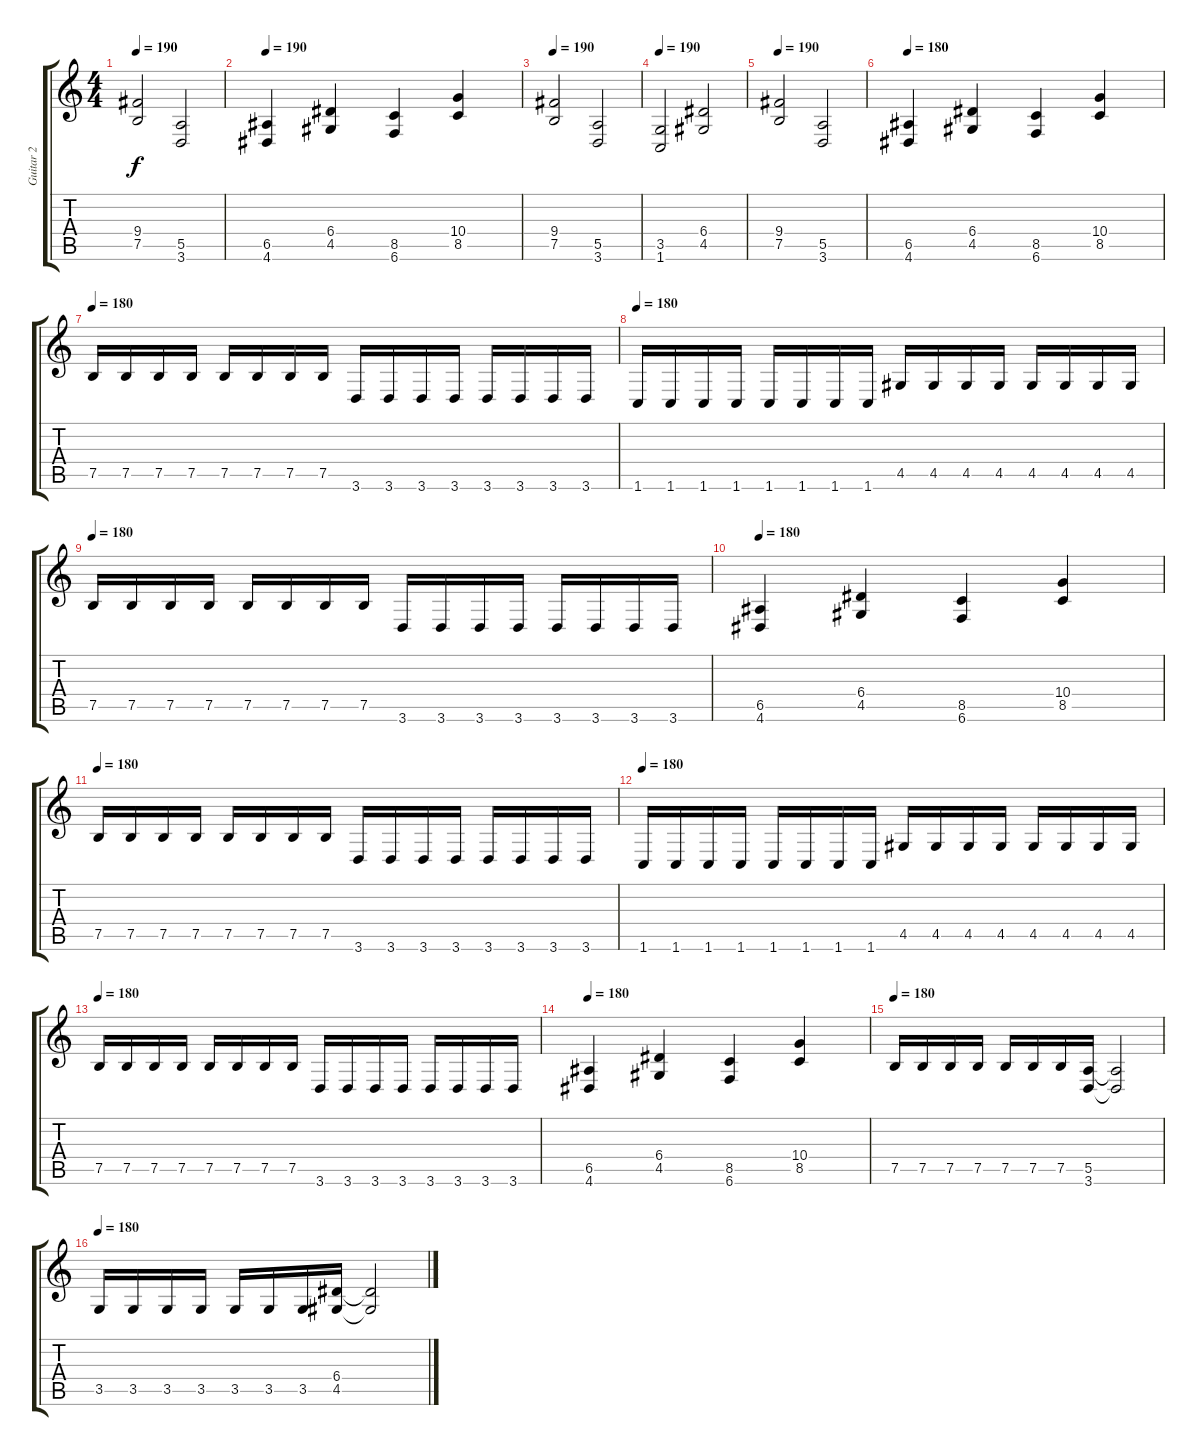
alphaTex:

\track ("Guitar 2" "Guitar 2") {instrument distortionguitar}
\staff {score tabs}
\tuning (B3 Gb3 D3 A2 E2 B1) {hide}
\ts (4 4)
\tempo 190
\clef g2
\ks c
(9.4 7.5).2{dy f} (5.5 3.6).2 |
\tempo 190
(6.5 4.6).4 (6.4 4.5).4 (8.5 6.6).4 (10.4 8.5).4 |
\tempo 190
(9.4 7.5).2 (5.5 3.6).2 |
\tempo 190
(3.5 1.6).2 (6.4 4.5).2 |
\tempo 190
(9.4 7.5).2 (5.5 3.6).2 |
\tempo 180
(6.5 4.6).4 (6.4 4.5).4 (8.5 6.6).4 (10.4 8.5).4 |
\tempo 180
7.5.16 7.5.16 7.5.16 7.5.16 7.5.16 7.5.16 7.5.16 7.5.16 3.6.16 3.6.16 3.6.16 3.6.16 3.6.16 3.6.16 3.6.16 3.6.16 |
\tempo 180
1.6.16 1.6.16 1.6.16 1.6.16 1.6.16 1.6.16 1.6.16 1.6.16 4.5.16 4.5.16 4.5.16 4.5.16 4.5.16 4.5.16 4.5.16 4.5.16 |
\tempo 180
7.5.16 7.5.16 7.5.16 7.5.16 7.5.16 7.5.16 7.5.16 7.5.16 3.6.16 3.6.16 3.6.16 3.6.16 3.6.16 3.6.16 3.6.16 3.6.16 |
\tempo 180
(6.5 4.6).4 (6.4 4.5).4 (8.5 6.6).4 (10.4 8.5).4 |
\tempo 180
7.5.16 7.5.16 7.5.16 7.5.16 7.5.16 7.5.16 7.5.16 7.5.16 3.6.16 3.6.16 3.6.16 3.6.16 3.6.16 3.6.16 3.6.16 3.6.16 |
\tempo 180
1.6.16 1.6.16 1.6.16 1.6.16 1.6.16 1.6.16 1.6.16 1.6.16 4.5.16 4.5.16 4.5.16 4.5.16 4.5.16 4.5.16 4.5.16 4.5.16 |
\tempo 180
7.5.16 7.5.16 7.5.16 7.5.16 7.5.16 7.5.16 7.5.16 7.5.16 3.6.16 3.6.16 3.6.16 3.6.16 3.6.16 3.6.16 3.6.16 3.6.16 |
\tempo 180
(6.5 4.6).4 (6.4 4.5).4 (8.5 6.6).4 (10.4 8.5).4 |
\tempo 180
7.5.16 7.5.16 7.5.16 7.5.16 7.5.16 7.5.16 7.5.16 (5.5 3.6).16 (5.5{t} 3.6{t}).2 |
\tempo 180
3.5.16 3.5.16 3.5.16 3.5.16 3.5.16 3.5.16 3.5.16 (6.4 4.5).16 (6.4{t} 4.5{t}).2
